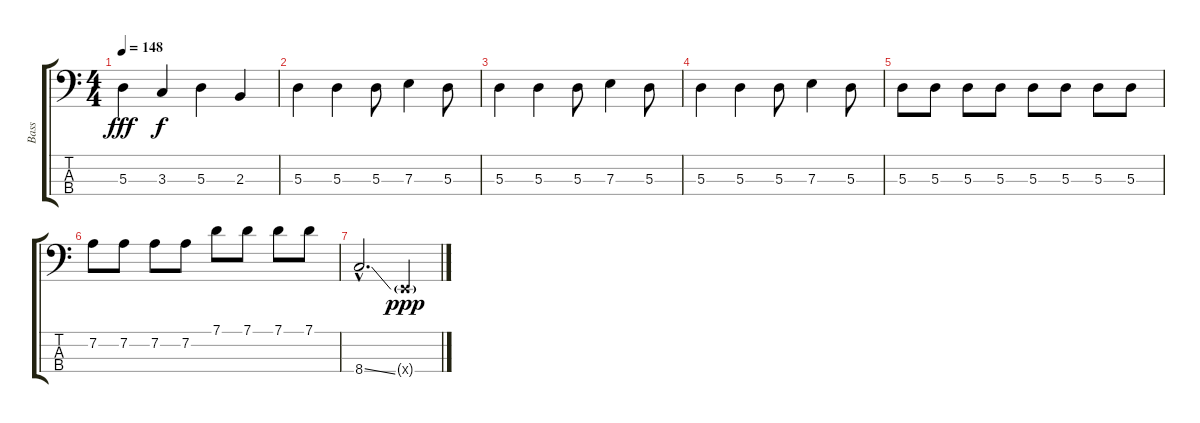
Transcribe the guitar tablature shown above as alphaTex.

\track ("Bass" "Bass") {instrument electricbasspick}
\staff {score tabs}
\tuning (G2 D2 A1 E1) {hide}
\ts (4 4)
\tempo 148
\clef f4
\ks c
5.3.4{dy fff} 3.3.4{dy f} 5.3.4 2.3.4 |
5.3.4 5.3.4 5.3.8 7.3.4 5.3.8 |
5.3.4 5.3.4 5.3.8 7.3.4 5.3.8 |
5.3.4 5.3.4 5.3.8 7.3.4 5.3.8 |
5.3.8 5.3.8 5.3.8 5.3.8 5.3.8 5.3.8 5.3.8 5.3.8 |
7.2.8 7.2.8 7.2.8 7.2.8 7.1.8 7.1.8 7.1.8 7.1.8 |
8.4{ss hac}.2{d} 0.4{g x}.4{dy ppp}
